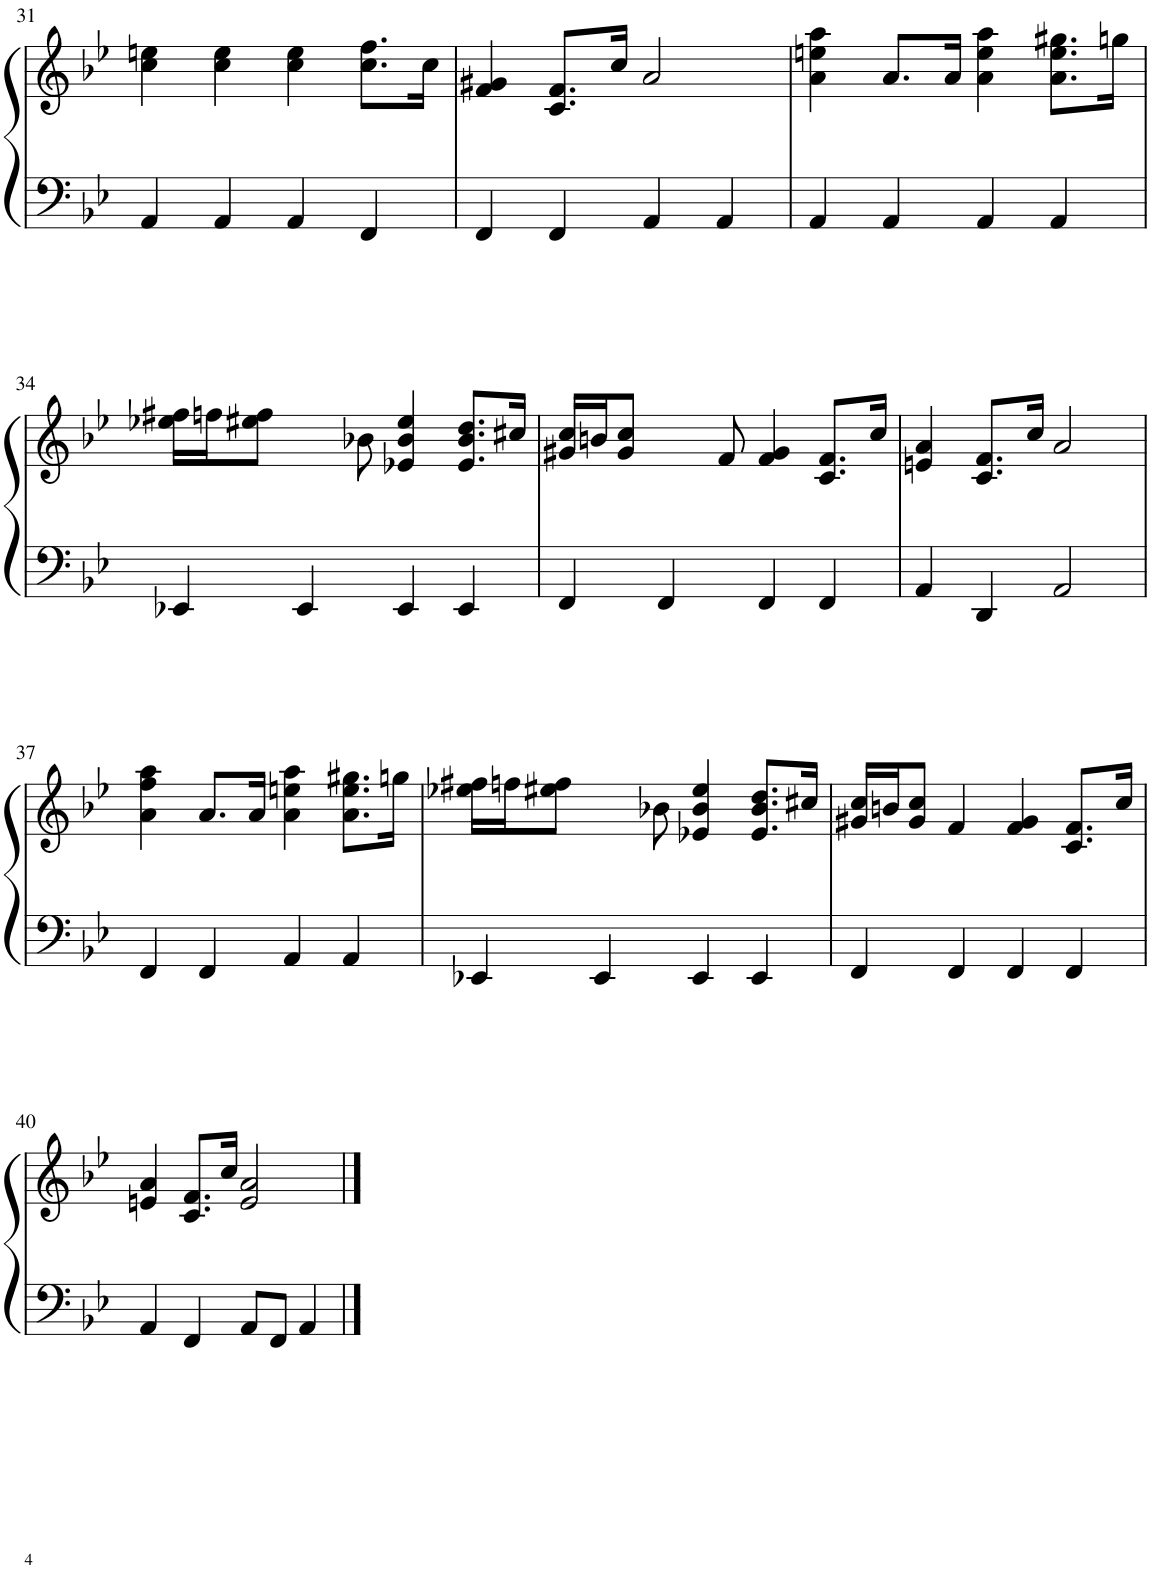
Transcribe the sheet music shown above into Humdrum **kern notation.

**kern	**kern
*part1	*part1
*staff2	*staff1
*I"Piano	*
*I'Pno	*
!!LO:PB:g=z
*clefF4	*clefG2
*k[b-e-]	*k[b-e-]
*M4/4	*M4/4
=31	=31
4AA/	4cc\ 4een\
4AA/	4cc\ 4ee\
4AA/	4cc\ 4ee\
4FF/	8.cc\ 8.ff\L
.	16cc\Jk
=32	=32
4FF/	4f/ 4g#X/
4FF/	8.c/ 8.f/L
.	16cc/Jk
4AA/	2a/
4AA/	.
=33	=33
4AA/	4a\ 4een\ 4aa\
4AA/	8.a/L
.	16a/Jk
4AA/	4a\ 4ee\ 4aa\
4AA/	8.a\ 8.ee\ 8.gg#X\L
.	16ggn\Jk
!!LO:LB:g=z
=34	=34
4EE-X/	16ee-X\ 16ff#X\LL
.	16ffn\J
.	8ee#X\ 8ff\J
4EE-/	4ryy
8ryy	8b-X\
4EE-/	4e-X/ 4b-/ 4ee#/
[8EE-/	[8e-/ [8b-/ [8dd/L
8ryy	16ryy
.	16cc#X/Jk
=35	=35
4FF/	16g#X/ 16cc/LL
.	16e-/] 16b-/] 16dd/]L
.	16bn/J
.	8g#/ 8cc/J
8EE-/]	.
.	4ryy
4FF/	.
.	8f/
8ryy	.
.	4f/ 4g#/
4FF/	.
.	[8c/ [8f/L
[8FF/	.
.	16cc/Jk
=36	=36
4AA/	4en/ 4a/
8FF/]	16c/] 16f/]L
.	8.c/ 8.f/L
4DD/	.
.	16cc/Jk
.	2a/
2AA/	.
.	16ryy
!!LO:LB:g=z
=37	=37
4FF/	4a\ 4ff\ 4aa\
4FF/	8.a/L
.	16a/Jk
4AA/	4a\ 4een\ 4aa\
4AA/	8.a\ 8.ee\ 8.gg#X\L
.	16ggn\Jk
=38	=38
4EE-X/	16ee-X\ 16ff#X\LL
.	16ffn\J
.	8ee#X\ 8ff\J
4EE-/	4ryy
8ryy	8b-X\
4EE-/	4e-X/ 4b-/ 4ee#/
[8EE-/	[8e-/ [8b-/ [8dd/L
8ryy	16ryy
.	16cc#X/Jk
=39	=39
4FF/	16g#X/ 16cc/LL
.	16e-/] 16b-/] 16dd/]L
.	16bn/J
.	8g#/ 8cc/J
8EE-/]	.
.	4f/
4FF/	.
.	4f/ 4g#/
4FF/	.
.	8.c/ 8.f/L
4FF/	.
.	16cc/Jk
.	16ryy
!!LO:LB:g=z
=40	=40
4AA/	4en/ 4a/
4FF/	8.c/ 8.f/L
.	16cc/Jk
8AA/L	2e/ 2a/
8FF/J	.
4AA/	.
==	==
*-	*-
